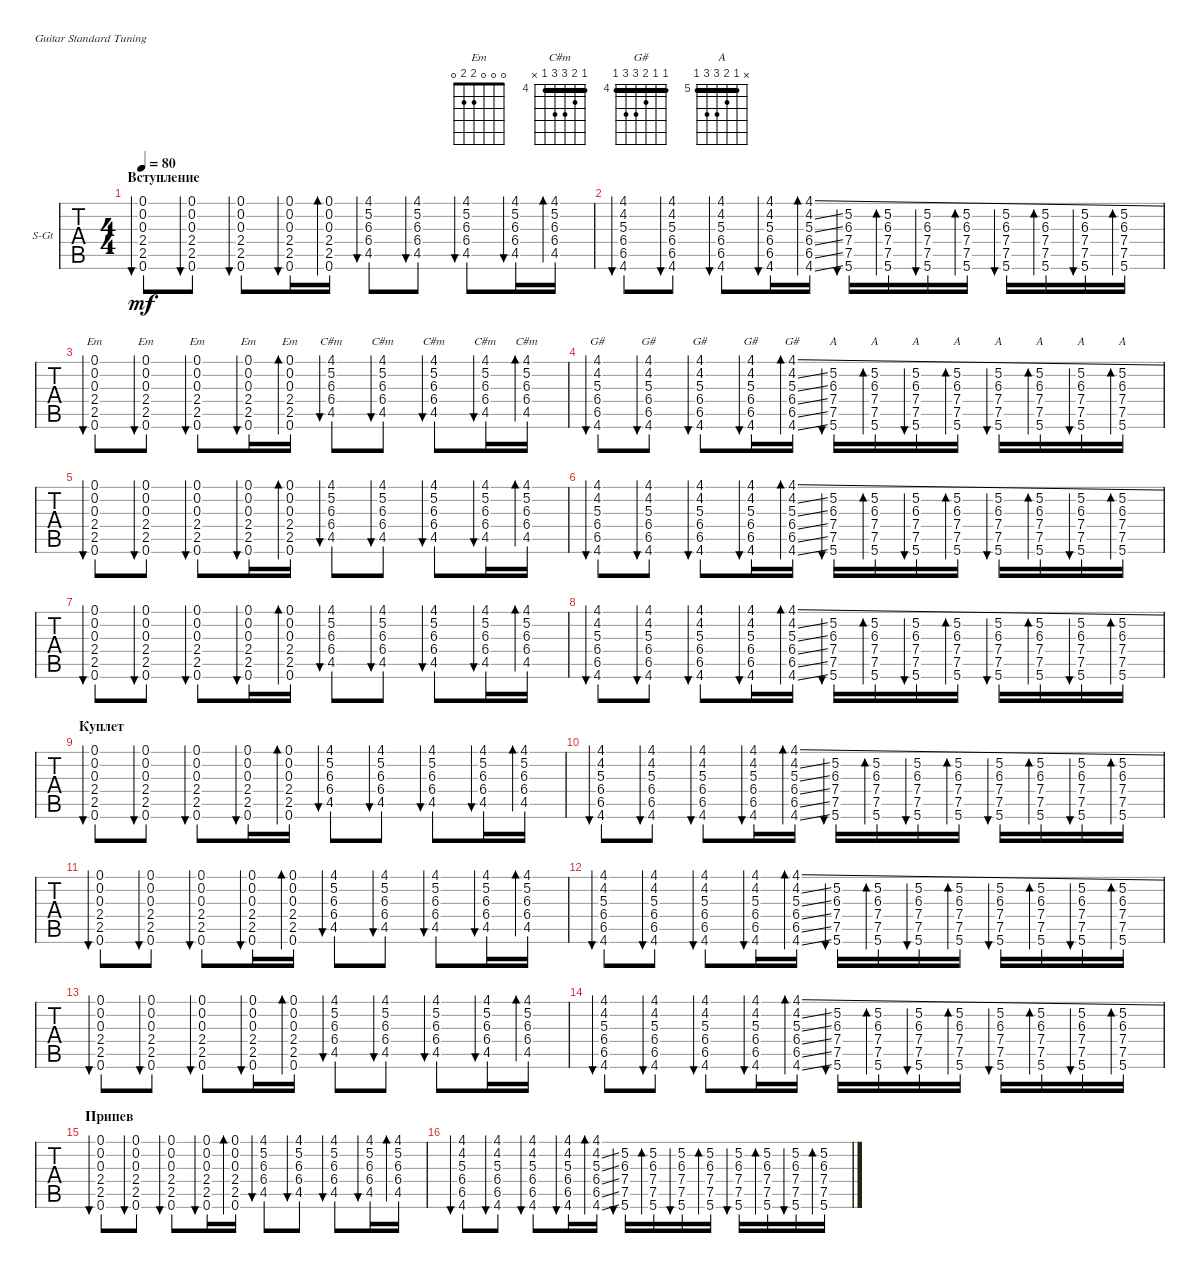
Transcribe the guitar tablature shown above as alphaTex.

\defaultSystemsLayout 4
\bracketExtendMode groupsimilarinstruments
\firstSystemTrackNameOrientation horizontal
\otherSystemsTrackNameOrientation horizontal
\track ("Acoustic Guitar" "S-Gt") {instrument acousticguitarsteel}
\staff {tabs}
\tuning (E4 B3 G3 D3 A2 E2)
\chord ("Em" 0 0 0 2 2 0)
\chord ("C#m" 4 5 6 6 4 x) {firstfret 4 barre 4}
\chord ("G#" 4 4 5 6 6 4) {firstfret 4 barre (4 4)}
\chord ("A" x 5 6 7 7 5) {firstfret 5 barre 5}
\ts (4 4)
\section ("" "Вступление")
\tempo 80
\clef g2
\ks c
(0.6 2.5 2.4 0.3 0.2 0.1).8{bu 30 dy mf instrument acousticguitarsteel} (0.6 2.5 2.4 0.3 0.2 0.1).8{bu 30} (0.6 2.5 2.4 0.3 0.2 0.1).8{bu 30} (0.6 2.5 2.4 0.3 0.2 0.1).16{bu 30} (0.6 2.5 2.4 0.3 0.2 0.1).16{bd 30} (4.5 6.4 6.3 5.2 4.1).8{bu 30} (4.5 6.4 6.3 5.2 4.1).8{bu 30} (4.5 6.4 6.3 5.2 4.1).8{bu 30} (4.5 6.4 6.3 5.2 4.1).16{bu 30} (4.5 6.4 6.3 5.2 4.1).16{bd 30} |
(4.6 6.5 6.4 5.3 4.2 4.1).8{bu 30} (4.6 6.5 6.4 5.3 4.2 4.1).8{bu 30} (4.6 6.5 6.4 5.3 4.2 4.1).8{bu 30} (4.6 6.5 6.4 5.3 4.2 4.1).16{bu 30} (4.6{ss} 6.5{ss} 6.4{ss} 5.3{ss} 4.2{ss} 4.1{ss}).16{bd 30} (5.6 7.5 7.4 6.3 5.2).16{bu 30} (5.6 7.5 7.4 6.3 5.2).16{bd 30} (5.6 7.5 7.4 6.3 5.2).16{bu 30} (5.6 7.5 7.4 6.3 5.2).16{bd 30} (5.6 7.5 7.4 6.3 5.2).16{bu 30} (5.6 7.5 7.4 6.3 5.2).16{bd 30} (5.6 7.5 7.4 6.3 5.2).16{bu 30} (5.6 7.5 7.4 6.3 5.2).16{bd 30} |
(0.6 2.5 2.4 0.3 0.2 0.1).8{bu 30 ch "Em"} (0.6 2.5 2.4 0.3 0.2 0.1).8{bu 30 ch "Em"} (0.6 2.5 2.4 0.3 0.2 0.1).8{bu 30 ch "Em"} (0.6 2.5 2.4 0.3 0.2 0.1).16{bu 30 ch "Em"} (0.6 2.5 2.4 0.3 0.2 0.1).16{bd 30 ch "Em"} (4.5 6.4 6.3 5.2 4.1).8{bu 30 ch "C#m"} (4.5 6.4 6.3 5.2 4.1).8{bu 30 ch "C#m"} (4.5 6.4 6.3 5.2 4.1).8{bu 30 ch "C#m"} (4.5 6.4 6.3 5.2 4.1).16{bu 30 ch "C#m"} (4.5 6.4 6.3 5.2 4.1).16{bd 30 ch "C#m"} |
(4.6 6.5 6.4 5.3 4.2 4.1).8{bu 30 ch "G#"} (4.6 6.5 6.4 5.3 4.2 4.1).8{bu 30 ch "G#"} (4.6 6.5 6.4 5.3 4.2 4.1).8{bu 30 ch "G#"} (4.6 6.5 6.4 5.3 4.2 4.1).16{bu 30 ch "G#"} (4.6{ss} 6.5{ss} 6.4{ss} 5.3{ss} 4.2{ss} 4.1{ss}).16{bd 30 ch "G#"} (5.6 7.5 7.4 6.3 5.2).16{bu 30 ch "A"} (5.6 7.5 7.4 6.3 5.2).16{bd 30 ch "A"} (5.6 7.5 7.4 6.3 5.2).16{bu 30 ch "A"} (5.6 7.5 7.4 6.3 5.2).16{bd 30 ch "A"} (5.6 7.5 7.4 6.3 5.2).16{bu 30 ch "A"} (5.6 7.5 7.4 6.3 5.2).16{bd 30 ch "A"} (5.6 7.5 7.4 6.3 5.2).16{bu 30 ch "A"} (5.6 7.5 7.4 6.3 5.2).16{bd 30 ch "A"} |
(0.6 2.5 2.4 0.3 0.2 0.1).8{bu 30} (0.6 2.5 2.4 0.3 0.2 0.1).8{bu 30} (0.6 2.5 2.4 0.3 0.2 0.1).8{bu 30} (0.6 2.5 2.4 0.3 0.2 0.1).16{bu 30} (0.6 2.5 2.4 0.3 0.2 0.1).16{bd 30} (4.5 6.4 6.3 5.2 4.1).8{bu 30} (4.5 6.4 6.3 5.2 4.1).8{bu 30} (4.5 6.4 6.3 5.2 4.1).8{bu 30} (4.5 6.4 6.3 5.2 4.1).16{bu 30} (4.5 6.4 6.3 5.2 4.1).16{bd 30} |
(4.6 6.5 6.4 5.3 4.2 4.1).8{bu 30} (4.6 6.5 6.4 5.3 4.2 4.1).8{bu 30} (4.6 6.5 6.4 5.3 4.2 4.1).8{bu 30} (4.6 6.5 6.4 5.3 4.2 4.1).16{bu 30} (4.6{ss} 6.5{ss} 6.4{ss} 5.3{ss} 4.2{ss} 4.1{ss}).16{bd 30} (5.6 7.5 7.4 6.3 5.2).16{bu 30} (5.6 7.5 7.4 6.3 5.2).16{bd 30} (5.6 7.5 7.4 6.3 5.2).16{bu 30} (5.6 7.5 7.4 6.3 5.2).16{bd 30} (5.6 7.5 7.4 6.3 5.2).16{bu 30} (5.6 7.5 7.4 6.3 5.2).16{bd 30} (5.6 7.5 7.4 6.3 5.2).16{bu 30} (5.6 7.5 7.4 6.3 5.2).16{bd 30} |
(0.6 2.5 2.4 0.3 0.2 0.1).8{bu 30} (0.6 2.5 2.4 0.3 0.2 0.1).8{bu 30} (0.6 2.5 2.4 0.3 0.2 0.1).8{bu 30} (0.6 2.5 2.4 0.3 0.2 0.1).16{bu 30} (0.6 2.5 2.4 0.3 0.2 0.1).16{bd 30} (4.5 6.4 6.3 5.2 4.1).8{bu 30} (4.5 6.4 6.3 5.2 4.1).8{bu 30} (4.5 6.4 6.3 5.2 4.1).8{bu 30} (4.5 6.4 6.3 5.2 4.1).16{bu 30} (4.5 6.4 6.3 5.2 4.1).16{bd 30} |
(4.6 6.5 6.4 5.3 4.2 4.1).8{bu 30} (4.6 6.5 6.4 5.3 4.2 4.1).8{bu 30} (4.6 6.5 6.4 5.3 4.2 4.1).8{bu 30} (4.6 6.5 6.4 5.3 4.2 4.1).16{bu 30} (4.6{ss} 6.5{ss} 6.4{ss} 5.3{ss} 4.2{ss} 4.1{ss}).16{bd 30} (5.6 7.5 7.4 6.3 5.2).16{bu 30} (5.6 7.5 7.4 6.3 5.2).16{bd 30} (5.6 7.5 7.4 6.3 5.2).16{bu 30} (5.6 7.5 7.4 6.3 5.2).16{bd 30} (5.6 7.5 7.4 6.3 5.2).16{bu 30} (5.6 7.5 7.4 6.3 5.2).16{bd 30} (5.6 7.5 7.4 6.3 5.2).16{bu 30} (5.6 7.5 7.4 6.3 5.2).16{bd 30} |
\section ("" "Куплет")
(0.6 2.5 2.4 0.3 0.2 0.1).8{bu 30} (0.6 2.5 2.4 0.3 0.2 0.1).8{bu 30} (0.6 2.5 2.4 0.3 0.2 0.1).8{bu 30} (0.6 2.5 2.4 0.3 0.2 0.1).16{bu 30} (0.6 2.5 2.4 0.3 0.2 0.1).16{bd 30} (4.5 6.4 6.3 5.2 4.1).8{bu 30} (4.5 6.4 6.3 5.2 4.1).8{bu 30} (4.5 6.4 6.3 5.2 4.1).8{bu 30} (4.5 6.4 6.3 5.2 4.1).16{bu 30} (4.5 6.4 6.3 5.2 4.1).16{bd 30} |
(4.6 6.5 6.4 5.3 4.2 4.1).8{bu 30} (4.6 6.5 6.4 5.3 4.2 4.1).8{bu 30} (4.6 6.5 6.4 5.3 4.2 4.1).8{bu 30} (4.6 6.5 6.4 5.3 4.2 4.1).16{bu 30} (4.6{ss} 6.5{ss} 6.4{ss} 5.3{ss} 4.2{ss} 4.1{ss}).16{bd 30} (5.6 7.5 7.4 6.3 5.2).16{bu 30} (5.6 7.5 7.4 6.3 5.2).16{bd 30} (5.6 7.5 7.4 6.3 5.2).16{bu 30} (5.6 7.5 7.4 6.3 5.2).16{bd 30} (5.6 7.5 7.4 6.3 5.2).16{bu 30} (5.6 7.5 7.4 6.3 5.2).16{bd 30} (5.6 7.5 7.4 6.3 5.2).16{bu 30} (5.6 7.5 7.4 6.3 5.2).16{bd 30} |
(0.6 2.5 2.4 0.3 0.2 0.1).8{bu 30} (0.6 2.5 2.4 0.3 0.2 0.1).8{bu 30} (0.6 2.5 2.4 0.3 0.2 0.1).8{bu 30} (0.6 2.5 2.4 0.3 0.2 0.1).16{bu 30} (0.6 2.5 2.4 0.3 0.2 0.1).16{bd 30} (4.5 6.4 6.3 5.2 4.1).8{bu 30} (4.5 6.4 6.3 5.2 4.1).8{bu 30} (4.5 6.4 6.3 5.2 4.1).8{bu 30} (4.5 6.4 6.3 5.2 4.1).16{bu 30} (4.5 6.4 6.3 5.2 4.1).16{bd 30} |
(4.6 6.5 6.4 5.3 4.2 4.1).8{bu 30} (4.6 6.5 6.4 5.3 4.2 4.1).8{bu 30} (4.6 6.5 6.4 5.3 4.2 4.1).8{bu 30} (4.6 6.5 6.4 5.3 4.2 4.1).16{bu 30} (4.6{ss} 6.5{ss} 6.4{ss} 5.3{ss} 4.2{ss} 4.1{ss}).16{bd 30} (5.6 7.5 7.4 6.3 5.2).16{bu 30} (5.6 7.5 7.4 6.3 5.2).16{bd 30} (5.6 7.5 7.4 6.3 5.2).16{bu 30} (5.6 7.5 7.4 6.3 5.2).16{bd 30} (5.6 7.5 7.4 6.3 5.2).16{bu 30} (5.6 7.5 7.4 6.3 5.2).16{bd 30} (5.6 7.5 7.4 6.3 5.2).16{bu 30} (5.6 7.5 7.4 6.3 5.2).16{bd 30} |
(0.6 2.5 2.4 0.3 0.2 0.1).8{bu 30} (0.6 2.5 2.4 0.3 0.2 0.1).8{bu 30} (0.6 2.5 2.4 0.3 0.2 0.1).8{bu 30} (0.6 2.5 2.4 0.3 0.2 0.1).16{bu 30} (0.6 2.5 2.4 0.3 0.2 0.1).16{bd 30} (4.5 6.4 6.3 5.2 4.1).8{bu 30} (4.5 6.4 6.3 5.2 4.1).8{bu 30} (4.5 6.4 6.3 5.2 4.1).8{bu 30} (4.5 6.4 6.3 5.2 4.1).16{bu 30} (4.5 6.4 6.3 5.2 4.1).16{bd 30} |
(4.6 6.5 6.4 5.3 4.2 4.1).8{bu 30} (4.6 6.5 6.4 5.3 4.2 4.1).8{bu 30} (4.6 6.5 6.4 5.3 4.2 4.1).8{bu 30} (4.6 6.5 6.4 5.3 4.2 4.1).16{bu 30} (4.6{ss} 6.5{ss} 6.4{ss} 5.3{ss} 4.2{ss} 4.1{ss}).16{bd 30} (5.6 7.5 7.4 6.3 5.2).16{bu 30} (5.6 7.5 7.4 6.3 5.2).16{bd 30} (5.6 7.5 7.4 6.3 5.2).16{bu 30} (5.6 7.5 7.4 6.3 5.2).16{bd 30} (5.6 7.5 7.4 6.3 5.2).16{bu 30} (5.6 7.5 7.4 6.3 5.2).16{bd 30} (5.6 7.5 7.4 6.3 5.2).16{bu 30} (5.6 7.5 7.4 6.3 5.2).16{bd 30} |
\section ("" "Припев")
(0.6 2.5 2.4 0.3 0.2 0.1).8{bu 30} (0.6 2.5 2.4 0.3 0.2 0.1).8{bu 30} (0.6 2.5 2.4 0.3 0.2 0.1).8{bu 30} (0.6 2.5 2.4 0.3 0.2 0.1).16{bu 30} (0.6 2.5 2.4 0.3 0.2 0.1).16{bd 30} (4.5 6.4 6.3 5.2 4.1).8{bu 30} (4.5 6.4 6.3 5.2 4.1).8{bu 30} (4.5 6.4 6.3 5.2 4.1).8{bu 30} (4.5 6.4 6.3 5.2 4.1).16{bu 30} (4.5 6.4 6.3 5.2 4.1).16{bd 30} |
(4.6 6.5 6.4 5.3 4.2 4.1).8{bu 30} (4.6 6.5 6.4 5.3 4.2 4.1).8{bu 30} (4.6 6.5 6.4 5.3 4.2 4.1).8{bu 30} (4.6 6.5 6.4 5.3 4.2 4.1).16{bu 30} (4.6{ss} 6.5{ss} 6.4{ss} 5.3{ss} 4.2{ss} 4.1{ss}).16{bd 30} (5.6 7.5 7.4 6.3 5.2).16{bu 30} (5.6 7.5 7.4 6.3 5.2).16{bd 30} (5.6 7.5 7.4 6.3 5.2).16{bu 30} (5.6 7.5 7.4 6.3 5.2).16{bd 30} (5.6 7.5 7.4 6.3 5.2).16{bu 30} (5.6 7.5 7.4 6.3 5.2).16{bd 30} (5.6 7.5 7.4 6.3 5.2).16{bu 30} (5.6 7.5 7.4 6.3 5.2).16{bd 30}
